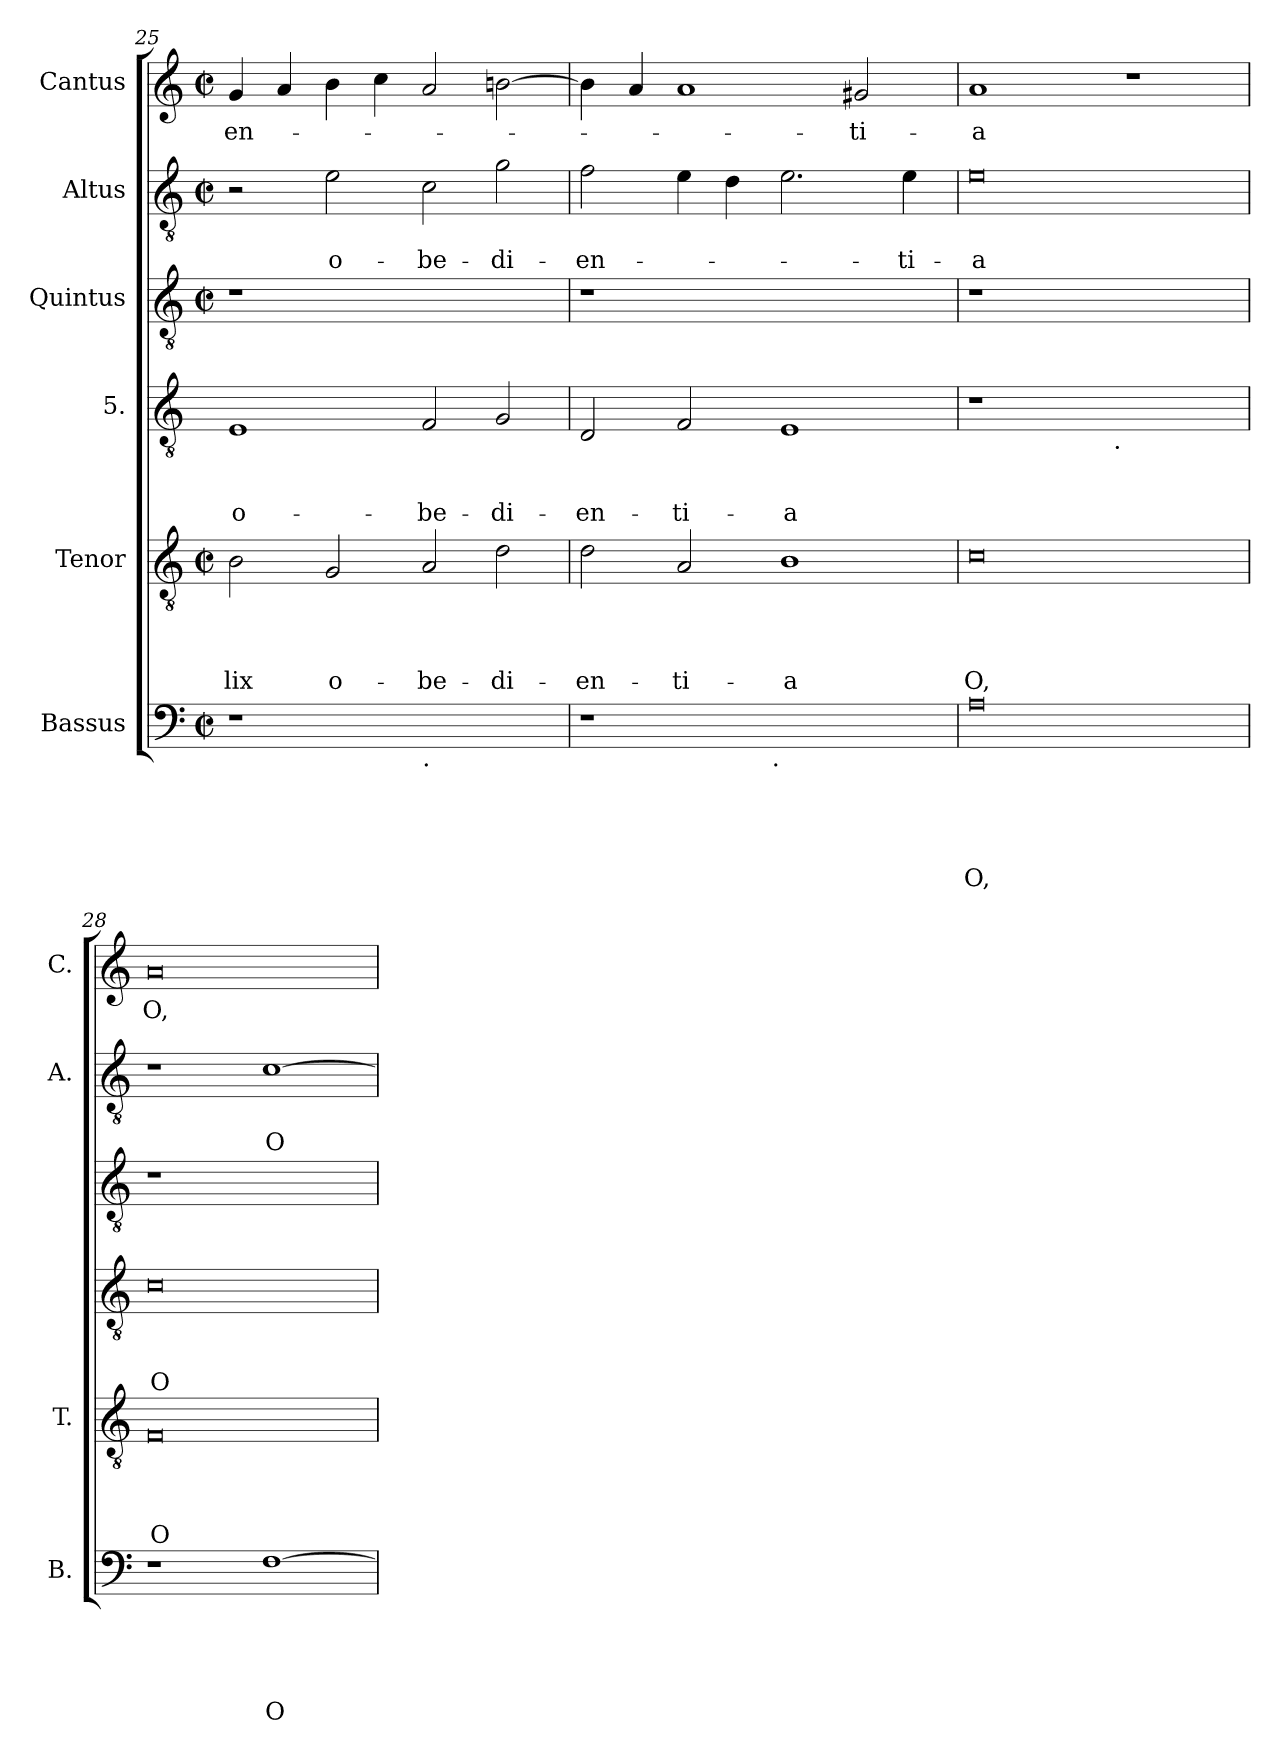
**kern	**text	**text	**text	**text	**text	**kern	**text	**text	**text	**text	**kern	**text	**text	**text	**kern	**kern	**text	**text	**kern	**text
*part6	*part6	*part6	*part6	*part6	*part6	*part5	*part5	*part5	*part5	*part5	*part4	*part4	*part4	*part4	*part3	*part2	*part2	*part2	*part1	*part1
*staff6	*staff6	*staff6	*staff6	*staff6	*staff6	*staff5	*staff5	*staff5	*staff5	*staff5	*staff4	*staff4	*staff4	*staff4	*staff3	*staff2	*staff2	*staff2	*staff1	*staff1
*I"Bassus	*	*	*	*	*	*I"Tenor	*	*	*	*	*I"5.	*	*	*	*I"Quintus	*I"Altus	*	*	*I"Cantus	*
*I'B.	*	*	*	*	*	*I'T.	*	*	*	*	*	*	*	*	*	*I'A.	*	*	*I'C.	*
!!LO:PB:g=z
*clefF4	*	*	*	*	*	*clefGv2	*	*	*	*	*clefGv2	*	*	*	*clefGv2	*clefGv2	*	*	*clefG2	*
*k[]	*	*	*	*	*	*k[]	*	*	*	*	*k[]	*	*	*	*k[]	*k[]	*	*	*k[]	*
*C:	*	*	*	*	*	*C:	*	*	*	*	*C:	*	*	*	*C:	*C:	*	*	*C:	*
*M2/2	*	*	*	*	*	*M2/2	*	*	*	*	*	*	*	*	*M2/2	*M2/2	*	*	*M2/2	*
*met(c|)	*	*	*	*	*	*met(c|)	*	*	*	*	*	*	*	*	*met(c|)	*met(c|)	*	*	*met(c|)	*
=25	=25	=25	=25	=25	=25	=25	=25	=25	=25	=25	=25	=25	=25	=25	=25	=25	=25	=25	=25	=25
!	!	!	!	!	!	!	!	!	!	!LO:LY:b	!	!	!	!LO:LY:b:rj	!	!	!	!	!	!LO:LY:b
1r	.	.	.	.	.	2B\	.	.	.	-lix	1E	.	.	o-	1r	2r	.	.	4g/	-en-
.	.	.	.	.	.	.	.	.	.	.	.	.	.	.	.	.	.	.	4a/	.
!	!	!	!	!	!	!	!	!	!	!LO:LY:b	!	!	!	!	!	!	!	!LO:LY:b	!	!
.	.	.	.	.	.	2G/	.	.	.	o-	.	.	.	.	.	2e\	.	o-	4b\	.
.	.	.	.	.	.	.	.	.	.	.	.	.	.	.	.	.	.	.	4cc\	.
!LO:TX:b:t=.	!	!	!	!	!	!	!	!	!	!	!	!	!	!	!	!	!	!	!	!
!	!	!	!	!	!	!	!	!	!	!LO:LY:b	!	!	!	!LO:LY:b	!	!	!	!LO:LY:b	!	!
1ryy	.	.	.	.	.	2A/	.	.	.	-be-	2F/	.	.	-be-	1ryy	2c\	.	-be-	2a/	.
!	!	!	!	!	!	!	!	!	!	!LO:LY:b	!	!	!	!LO:LY:b	!	!	!	!LO:LY:b	!	!
.	.	.	.	.	.	2d\	.	.	.	-di-	2G/	.	.	-di-	.	2g\	.	-di-	[>2bn\	.
=26	=26	=26	=26	=26	=26	=26	=26	=26	=26	=26	=26	=26	=26	=26	=26	=26	=26	=26	=26	=26
!	!	!	!	!	!	!	!	!	!	!LO:LY:b	!	!	!	!LO:LY:b	!	!	!	!LO:LY:b	!	!
*^	*	*	*	*	*	*	*	*	*	*	*	*	*	*	*	*	*	*	*	*
1r	2ryy	.	.	.	.	.	2d\	.	.	.	-en-	2D/	.	.	-en-	1r	2f\	.	-en-	4b\]	.
.	.	.	.	.	.	.	.	.	.	.	.	.	.	.	.	.	.	.	.	4a/	.
!	!	!	!	!	!	!	!	!	!	!	!LO:LY:b	!	!	!	!LO:LY:b	!	!	!	!	!	!
.	4ryy	.	.	.	.	.	2A/	.	.	.	-ti-	2F/	.	.	-ti-	.	4e\	.	.	1a	.
.	8...ryy	.	.	.	.	.	.	.	.	.	.	.	.	.	.	.	4d\	.	.	.	.
!	!LO:TX:b:t=.	!	!	!	!	!	!	!	!	!	!	!	!	!	!	!	!	!	!	!	!
.	1ryy	.	.	.	.	.	.	.	.	.	.	.	.	.	.	.	.	.	.	.	.
!	!	!	!	!	!	!	!	!	!	!	!LO:LY:b:rj	!	!	!	!LO:LY:b:rj	!	!	!	!	!	!
1ryy	.	.	.	.	.	.	1B	.	.	.	-a	1E	.	.	-a	1ryy	2.e\	.	.	.	.
!	!	!	!	!	!	!	!	!	!	!	!	!	!	!	!	!	!	!	!	!	!LO:LY:b
.	.	.	.	.	.	.	.	.	.	.	.	.	.	.	.	.	.	.	.	2g#X/	-ti-
!	!	!	!	!	!	!	!	!	!	!	!	!	!	!	!	!	!	!	!LO:LY:b	!	!
.	.	.	.	.	.	.	.	.	.	.	.	.	.	.	.	.	4e\	.	-ti-	.	.
.	64ryy	.	.	.	.	.	.	.	.	.	.	.	.	.	.	.	.	.	.	.	.
=27	=27	=27	=27	=27	=27	=27	=27	=27	=27	=27	=27	=27	=27	=27	=27	=27	=27	=27	=27	=27	=27
!	!	!	!	!	!	!LO:LY:b	!	!	!	!	!LO:LY:b	!	!	!	!	!	!	!	!LO:LY:b:rj	!	!LO:LY:b:rj
*v	*v	*	*	*	*	*	*	*	*	*	*	*^	*	*	*	*	*	*	*	*	*
0A	.	.	.	.	O,	0c	.	.	.	O,	1r	2ryy	.	.	.	1r	0e	.	-a	1a	-a
.	.	.	.	.	.	.	.	.	.	.	.	4...ryy	.	.	.	.	.	.	.	.	.
!	!	!	!	!	!	!	!	!	!	!	!	!LO:TX:b:t=.	!	!	!	!	!	!	!	!	!
.	.	.	.	.	.	.	.	.	.	.	.	1ryy	.	.	.	.	.	.	.	.	.
.	.	.	.	.	.	.	.	.	.	.	1ryy	.	.	.	.	1ryy	.	.	.	1r	.
.	.	.	.	.	.	.	.	.	.	.	.	32ryy	.	.	.	.	.	.	.	.	.
=28	=28	=28	=28	=28	=28	=28	=28	=28	=28	=28	=28	=28	=28	=28	=28	=28	=28	=28	=28	=28	=28
!	!	!	!	!	!	!	!	!	!	!LO:LY:b:rj	!	!	!	!	!LO:LY:b:rj	!	!	!	!	!	!LO:LY:b
*	*	*	*	*	*	*	*	*	*	*	*v	*v	*	*	*	*	*	*	*	*	*
1r	.	.	.	.	.	0F	.	.	.	O	0c	.	.	O	1r	1r	.	.	0a	O,
!	!	!	!	!	!LO:LY:b	!	!	!	!	!	!	!	!	!	!	!	!	!LO:LY:b	!	!
[>1F	.	.	.	.	O	.	.	.	.	.	.	.	.	.	1ryy	[>1c	.	O	.	.
=	=	=	=	=	=	=	=	=	=	=	=	=	=	=	=	=	=	=	=	=
*-	*-	*-	*-	*-	*-	*-	*-	*-	*-	*-	*-	*-	*-	*-	*-	*-	*-	*-	*-	*-
